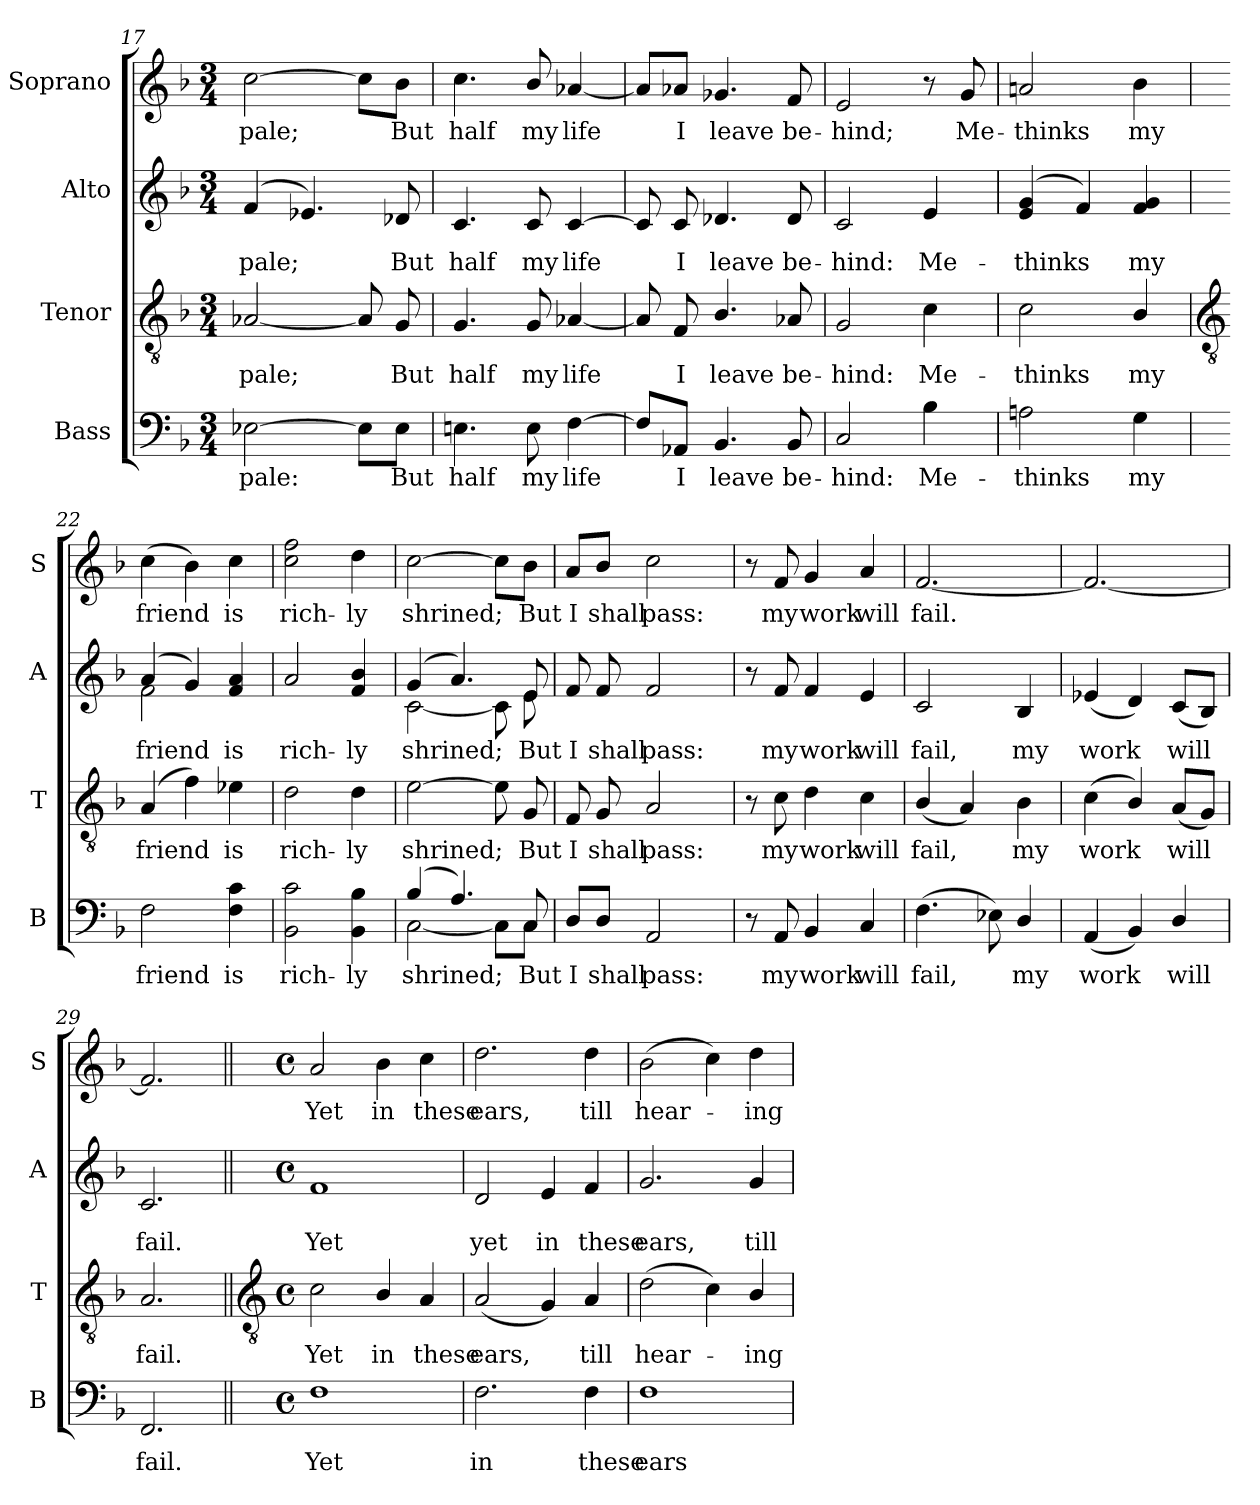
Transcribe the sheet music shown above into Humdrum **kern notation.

**kern	**text	**kern	**text	**kern	**text	**kern	**text
*part4	*part4	*part3	*part3	*part2	*part2	*part1	*part1
*staff4	*staff4	*staff3	*staff3	*staff2	*staff2	*staff1	*staff1
*I"Bass	*	*I"Tenor	*	*I"Alto	*	*I"Soprano	*
*I'B	*	*I'T	*	*I'A	*	*I'S	*
*clefF4	*	*clefGv2	*	*clefG2	*	*clefG2	*
*k[b-]	*	*k[b-]	*	*k[b-]	*	*k[b-]	*
*F:	*	*F:	*	*F:	*	*F:	*
*M3/4	*	*M3/4	*	*M3/4	*	*M3/4	*
=17	=17	=17	=17	=17	=17	=17	=17
*	*	*	*	*^	*	*	*
!	!LO:LY:b	!	!LO:LY:b	!	!LO:N:vis=1	!LO:LY:b	!	!LO:LY:b
[2E-X	pale:	[2A-X	pale;	(<4f	2.ryy	pale;	[2cc	pale;
.	.	.	.	4.e-X)	.	.	.	.
8E-\L]	.	8A-]	.	.	.	.	8cc\L]	.
!	!LO:LY:b	!	!LO:LY:b	!	!	!LO:LY:b	!	!LO:LY:b
8E-\J	But	8G	But	8d-X	.	But	8b-\J	But
=18	=18	=18	=18	=18	=18	=18	=18	=18
!	!LO:LY:b	!	!LO:LY:b	!	!LO:N:vis=1	!LO:LY:b	!	!LO:LY:b
4.En	half	4.G	half	4.c	2.ryy	half	4.cc	half
!	!LO:LY:b	!	!LO:LY:b	!	!	!LO:LY:b	!	!LO:LY:b
8E	my	8G	my	8c	.	my	8b-/	my
!	!LO:LY:b	!	!LO:LY:b	!	!	!LO:LY:b	!	!LO:LY:b
[4F	life	[4A-X	life	[4c	.	life	[4a-X	life
=19	=19	=19	=19	=19	=19	=19	=19	=19
!	!	!	!	!	!LO:N:vis=1	!	!	!
8F/L]	.	8A-]	.	8c]	2.ryy	.	8a-/L]	.
!	!LO:LY:b	!	!LO:LY:b	!	!	!LO:LY:b	!	!LO:LY:b
8AA-X/J	I	8F	I	8c	.	I	8a-/J	I
!	!LO:LY:b	!	!LO:LY:b	!	!	!LO:LY:b	!	!LO:LY:b
4.BB-	leave	4.B-/	leave	4.d-X	.	leave	4.g-X	leave
!	!LO:LY:b	!	!LO:LY:b	!	!	!LO:LY:b	!	!LO:LY:b
8BB-	be-	8A-	be-	8d-	.	be-	8f	be-
=20	=20	=20	=20	=20	=20	=20	=20	=20
!	!LO:LY:b	!	!LO:LY:b	!	!LO:N:vis=1	!LO:LY:b	!	!LO:LY:b
2C	-hind:	2G	-hind:	2c	2.ryy	-hind:	2e	-hind;
!	!LO:LY:b	!	!LO:LY:b	!	!	!LO:LY:b	!	!
4B-	Me-	4c	Me-	4e	.	Me-	8r	.
!	!	!	!	!	!	!	!	!LO:LY:b
.	.	.	.	.	.	.	8g	Me-
=21	=21	=21	=21	=21	=21	=21	=21	=21
!	!LO:LY:b	!	!LO:LY:b	!	!LO:N:vis=1	!LO:LY:b	!	!LO:LY:b
2An	-thinks	2c	-thinks	(<4e 4g	2.ryy	-thinks	2an	-thinks
.	.	.	.	4f)	.	.	.	.
!	!LO:LY:b	!	!LO:LY:b	!	!	!LO:LY:b	!	!LO:LY:b
4G	my	4B-/	my	4f 4g	.	my	4b-	my
!!LO:LB:g=z
=22	=22	=22	=22	=22	=22	=22	=22	=22
*	*	*clefGv2	*	*	*	*	*	*
!	!LO:LY:b	!	!LO:LY:b	!	!	!LO:LY:b	!	!LO:LY:b
*^	*	*	*	*	*	*	*	*
2F	2ryy	friend	(4A	friend	(>4a/	2f\	friend	(>4cc	friend
.	.	.	4f)	.	4g/)	.	.	4b-)	.
!	!	!LO:LY:b	!	!LO:LY:b	!	!	!LO:LY:b	!	!LO:LY:b
4F 4c	4ryy	is	4e-X	is	4f/ 4a/	4ryy	is	4cc	is
=23	=23	=23	=23	=23	=23	=23	=23	=23	=23
!	!	!LO:LY:b	!	!LO:LY:b	!	!	!LO:LY:b	!	!LO:LY:b
2BB- 2c	2ryy	rich-	2d	rich-	2a/	2ryy	rich-	2cc 2ff	rich-
!	!	!LO:LY:b	!	!LO:LY:b	!	!	!LO:LY:b	!	!LO:LY:b
4BB- 4B-	4ryy	-ly	4d	-ly	4f/ 4b-/	4ryy	-ly	4dd	-ly
=24	=24	=24	=24	=24	=24	=24	=24	=24	=24
!	!	!LO:LY:b	!	!LO:LY:b	!	!	!LO:LY:b	!	!LO:LY:b
(<4B-/	[2C\	shrined;	[2e	shrined;	(>4g/	[2c\	shrined;	[2cc	shrined;
4.A/)	.	.	.	.	4.a/)	.	.	.	.
.	8C\L]	.	8e]	.	.	8c\]	.	8cc\L]	.
!	!	!LO:LY:b	!	!LO:LY:b	!	!	!LO:LY:b	!	!LO:LY:b
8C	8C\J	But	8G	But	8e/	8e\	But	8b-\J	But
=25	=25	=25	=25	=25	=25	=25	=25	=25	=25
!	!	!LO:LY:b	!	!LO:LY:b	!	!	!LO:LY:b	!	!LO:LY:b
8D/L	2ryy	I	8F	I	8f/	2ryy	I	8a/L	I
!	!	!LO:LY:b	!	!LO:LY:b	!	!	!LO:LY:b	!	!LO:LY:b
8D/J	.	shall	8G	shall	8f/	.	shall	8b-/J	shall
!	!	!LO:LY:b	!	!LO:LY:b	!	!	!LO:LY:b	!	!LO:LY:b
2AA	.	pass:	2A	pass:	2f/	.	pass:	2cc	pass:
.	4ryy	.	.	.	.	4ryy	.	.	.
=26	=26	=26	=26	=26	=26	=26	=26	=26	=26
8r	2ryy	.	8r	.	8r	2ryy	.	8r	.
!	!	!LO:LY:b	!	!LO:LY:b	!	!	!LO:LY:b	!	!LO:LY:b
8AA	.	my	8c	my	8f/	.	my	8f	my
!	!	!LO:LY:b	!	!LO:LY:b	!	!	!LO:LY:b	!	!LO:LY:b
4BB-	.	work	4d	work	4f/	.	work	4g	work
!	!	!LO:LY:b	!	!LO:LY:b	!	!	!LO:LY:b	!	!LO:LY:b
4C	4ryy	will	4c	will	4e/	4ryy	will	4a	will
=27	=27	=27	=27	=27	=27	=27	=27	=27	=27
!	!	!LO:LY:b	!	!LO:LY:b	!	!	!LO:LY:b	!	!LO:LY:b
(>4.F	2ryy	fail,	(<4B-/	fail,	2c/	2ryy	fail,	[2.f	fail.
.	.	.	4A)	.	.	.	.	.	.
8E-X)	.	.	.	.	.	.	.	.	.
!	!	!LO:LY:b	!	!LO:LY:b	!	!	!LO:LY:b	!	!
4D/	4ryy	my	4B-	my	4B-/	4ryy	my	.	.
=28	=28	=28	=28	=28	=28	=28	=28	=28	=28
!	!	!LO:LY:b	!	!LO:LY:b	!	!	!LO:LY:b	!	!
(<4AA	2ryy	work	(<4c	work	(>4e-X/	2ryy	work	2.f_	.
4BB-)	.	.	4B-/)	.	4d/)	.	.	.	.
!	!	!LO:LY:b	!	!LO:LY:b	!	!	!LO:LY:b	!	!
4D/	4ryy	will	(<8AL	will	(>8c/L	4ryy	will	.	.
.	.	.	8GJ)	.	8B-/J)	.	.	.	.
=29	=29	=29	=29	=29	=29	=29	=29	=29	=29
!	!LO:N:vis=1	!LO:LY:b	!	!LO:LY:b	!	!LO:N:vis=1	!LO:LY:b	!	!
2.FF	2.ryy	fail.	2.A	fail.	2.c/	2.ryy	fail.	2.f]	.
*v	*v	*	*	*	*v	*v	*	*	*
!!LO:LB:g=z
=30||	=30||	=30||	=30||	=30||	=30||	=30||	=30||
*	*	*clefGv2	*	*	*	*	*
*M4/4	*	*M4/4	*	*M4/4	*	*M4/4	*
*met(c)	*	*met(c)	*	*met(c)	*	*met(c)	*
*^	*	*	*	*^	*	*	*
!	!	!LO:LY:b	!	!LO:LY:b	!	!	!LO:LY:b	!	!LO:LY:b
*v	*v	*	*	*	*v	*v	*	*	*
1F	Yet	2c	Yet	1f	Yet	2a	Yet
!	!	!	!LO:LY:b	!	!	!	!LO:LY:b
.	.	4B-/	in	.	.	4b-	in
!	!	!	!LO:LY:b	!	!	!	!LO:LY:b
.	.	4A	these	.	.	4cc	these
=31	=31	=31	=31	=31	=31	=31	=31
!	!LO:LY:b	!	!LO:LY:b	!	!LO:LY:b	!	!LO:LY:b
2.F	in	(<2A	ears,	2d	yet	2.dd	ears,
!	!	!	!	!	!LO:LY:b	!	!
.	.	4G)	.	4e	in	.	.
!	!LO:LY:b	!	!LO:LY:b	!	!LO:LY:b	!	!LO:LY:b
4F	these	4A	till	4f	these	4dd	till
=32	=32	=32	=32	=32	=32	=32	=32
!	!LO:LY:b	!	!LO:LY:b	!	!LO:LY:b	!	!LO:LY:b
1F	ears	(>2d	hear-	2.g	ears,	(>2b-	hear-
.	.	4c)	.	.	.	4cc)	.
!	!	!	!LO:LY:b	!	!LO:LY:b	!	!LO:LY:b
.	.	4B-/	ing	4g	till	4dd	ing
=	=	=	=	=	=	=	=
*-	*-	*-	*-	*-	*-	*-	*-
